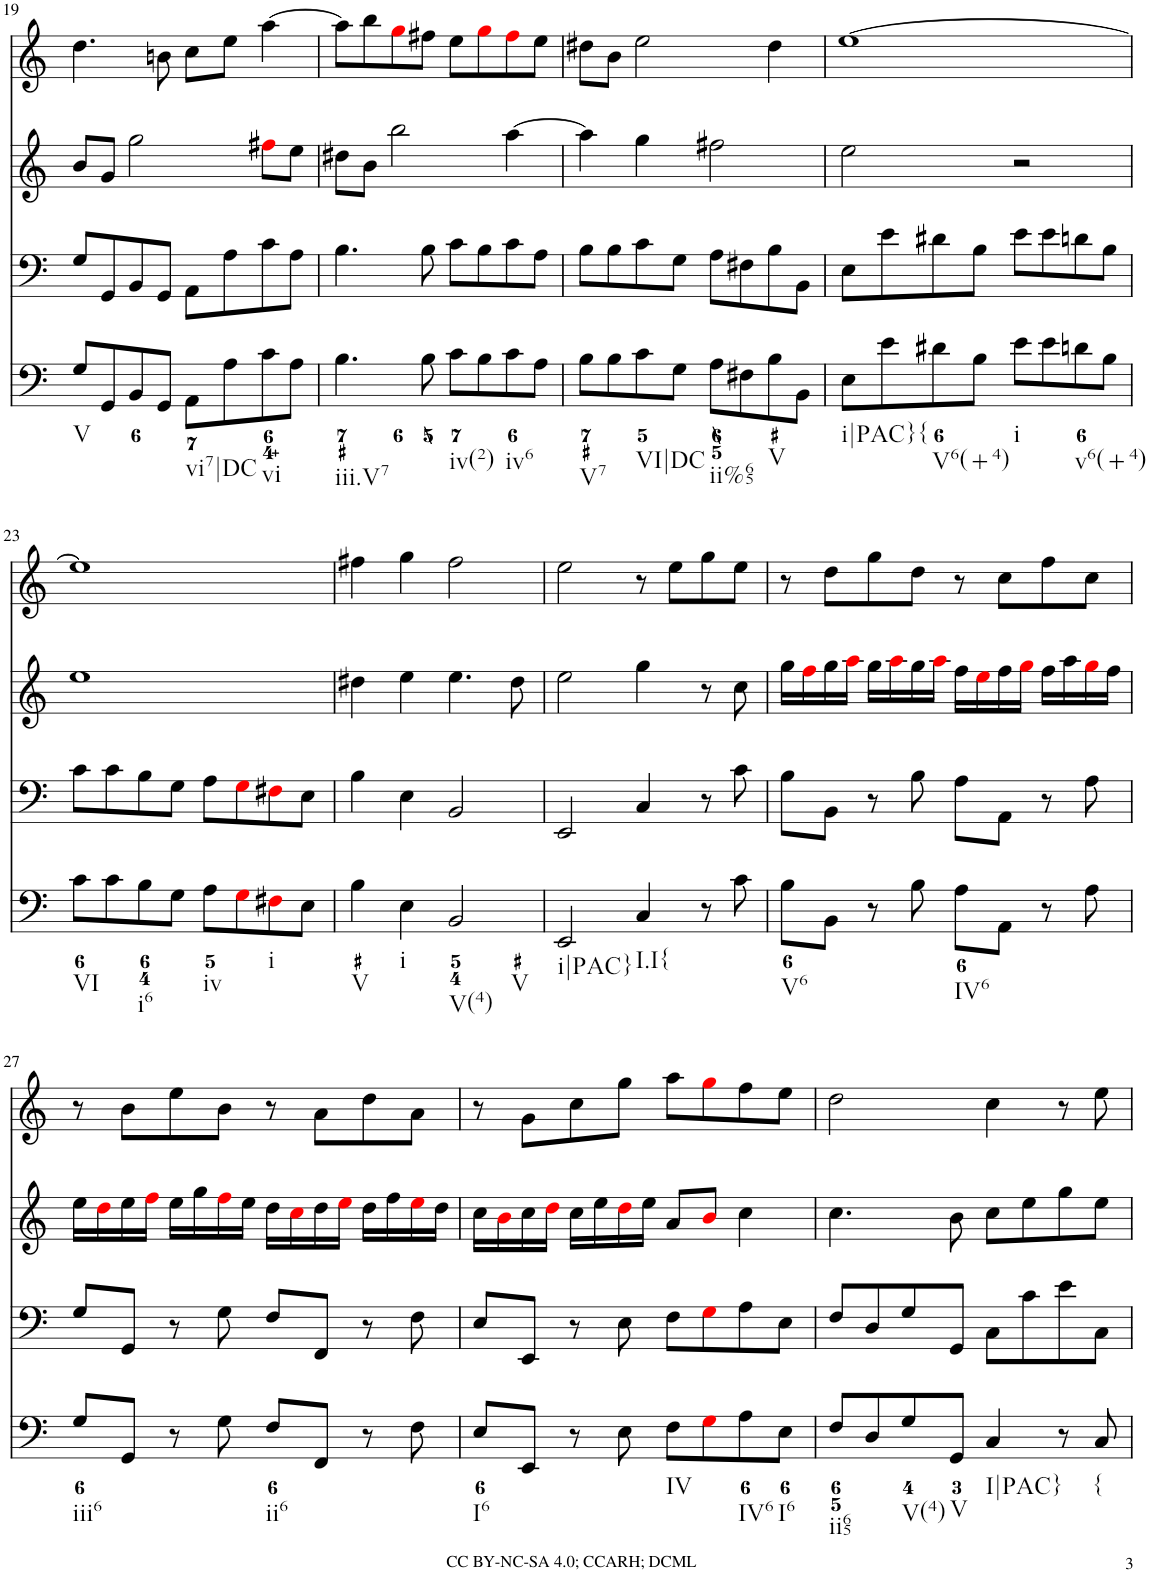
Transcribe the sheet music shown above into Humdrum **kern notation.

**kern	**kern	**kern	**kern
*part4	*part3	*part2	*part1
*staff4	*staff3	*staff2	*staff1
*I"Piano	*I"Piano	*I"Piano	*I"Piano
*I'Pno	*I'Pno	*I'Pno	*I'Pno
!!LO:PB:g=z
*clefF4	*clefF4	*clefG2	*clefG2
*k[]	*k[]	*k[]	*k[]
*M4/4	*M4/4	*M4/4	*M4/4
*met(c)	*met(c)	*met(c)	*met(c)
=19	=19	=19	=19
!LO:TX:b:t=V	!	!	!
8G/L	8G/L	8b/L	4.dd\
8GG/	8GG/	8g/J	.
8BB/	8BB/	2gg\	.
8GG/J	8GG/J	.	8bn\
!LO:TX:b:t=vi7|DC	!	!	!
8AA\L	8AA\L	.	8cc\L
8A\	8A\	.	8ee\J
!LO:TX:b:t=vi	!	!	!
8c\	8c\	8ff#Xi\L	[4aa\
8A\J	8A\J	8ee\J	.
=20	=20	=20	=20
!LO:TX:b:t=iii.V7	!	!	!
4.B\	4.B\	8dd#X\L	8aa\L]
.	.	8b\J	8bb\
.	.	2bb\	8ggi\
8B\	8B\	.	8ff#X\J
!LO:TX:b:t=iv(2)	!	!	!
8c\L	8c\L	.	8ee\L
8B\	8B\	.	8ggi\
!LO:TX:b:t=iv6	!	!	!
8c\	8c\	[4aa\	8ff#i\
8A\J	8A\J	.	8ee\J
=21	=21	=21	=21
!LO:TX:b:t=V7	!	!	!
8B\L	8B\L	4aa\]	8dd#X\L
8B\	8B\	.	8b\J
!LO:TX:b:t=VI|DC	!	!	!
8c\	8c\	4gg\	2ee\
8G\J	8G\J	.	.
!LO:TX:b:t=ii%65	!	!	!
8A\L	8A\L	2ff#X\	.
8F#X\	8F#X\	.	.
!LO:TX:b:t=V	!	!	!
8B\	8B\	.	4dd#\
8BB\J	8BB\J	.	.
=22	=22	=22	=22
!LO:TX:b:t=i|PAC}{	!	!	!
8E\L	8E\L	2ee\	[1ee
8e\	8e\	.	.
!LO:TX:b:t=V6(+4)	!	!	!
8d#X\	8d#X\	.	.
8B\J	8B\J	.	.
!LO:TX:b:t=i	!	!	!
8e\L	8e\L	2r	.
8e\	8e\	.	.
!LO:TX:b:t=v6(+4)	!	!	!
8dn\	8dn\	.	.
8B\J	8B\J	.	.
!!LO:LB:g=z
=23	=23	=23	=23
!LO:TX:b:t=VI	!	!	!
8c\L	8c\L	1ee	1ee]
8c\	8c\	.	.
!LO:TX:b:t=i6	!	!	!
8B\	8B\	.	.
8G\J	8G\J	.	.
!LO:TX:b:t=iv	!	!	!
8A\L	8A\L	.	.
8Gi\	8Gi\	.	.
!LO:TX:b:t=i	!	!	!
8F#Xi\	8F#Xi\	.	.
8E\J	8E\J	.	.
=24	=24	=24	=24
!LO:TX:b:t=V	!	!	!
4B\	4B\	4dd#X\	4ff#X\
!LO:TX:b:t=i	!	!	!
4E\	4E\	4ee\	4gg\
!LO:TX:b:t=V(4)	!	!	!
!LO:TX:b:t=V	!	!	!
2BB/	2BB/	4.ee\	2ff#\
.	.	8dd#\	.
=25	=25	=25	=25
!LO:TX:b:t=i|PAC}	!	!	!
2EE/	2EE/	2ee\	2ee\
!LO:TX:b:t=I.I{	!	!	!
4C/	4C/	4gg\	8r
.	.	.	8ee\L
8r	8r	8r	8gg\
8c\	8c\	8cc\	8ee\J
=26	=26	=26	=26
!LO:TX:b:t=V6	!	!	!
8B\L	8B\L	16gg\LL	8r
.	.	16ffi\	.
8BB\J	8BB\J	16gg\	8dd\L
.	.	16aai\JJ	.
8r	8r	16gg\LL	8gg\
.	.	16aai\	.
8B\	8B\	16gg\	8dd\J
.	.	16aai\JJ	.
!LO:TX:b:t=IV6	!	!	!
8A\L	8A\L	16ff\LL	8r
.	.	16eei\	.
8AA\J	8AA\J	16ff\	8cc\L
.	.	16ggi\JJ	.
8r	8r	16ff\LL	8ff\
.	.	16aa\	.
8A\	8A\	16ggi\	8cc\J
.	.	16ff\JJ	.
!!LO:LB:g=z
=27	=27	=27	=27
!LO:TX:b:t=iii6	!	!	!
8G/L	8G/L	16ee\LL	8r
.	.	16ddi\	.
8GG/J	8GG/J	16ee\	8b\L
.	.	16ffi\JJ	.
8r	8r	16ee\LL	8ee\
.	.	16gg\	.
8G\	8G\	16ffi\	8b\J
.	.	16ee\JJ	.
!LO:TX:b:t=ii6	!	!	!
8F/L	8F/L	16dd\LL	8r
.	.	16cci\	.
8FF/J	8FF/J	16dd\	8a\L
.	.	16eei\JJ	.
8r	8r	16dd\LL	8dd\
.	.	16ff\	.
8F\	8F\	16eei\	8a\J
.	.	16dd\JJ	.
=28	=28	=28	=28
!LO:TX:b:t=I6	!	!	!
8E/L	8E/L	16cc\LL	8r
.	.	16bi\	.
8EE/J	8EE/J	16cc\	8g\L
.	.	16ddi\JJ	.
8r	8r	16cc\LL	8cc\
.	.	16ee\	.
8E\	8E\	16ddi\	8gg\J
.	.	16ee\JJ	.
!LO:TX:b:t=IV	!	!	!
8F\L	8F\L	8a/L	8aa\L
8Gi\	8Gi\	8bi/J	8ggi\
!LO:TX:b:t=IV6	!	!	!
8A\	8A\	4cc\	8ff\
!LO:TX:b:t=I6	!	!	!
8E\J	8E\J	.	8ee\J
=29	=29	=29	=29
!LO:TX:b:t=ii65	!	!	!
8F/L	8F/L	4.cc\	2dd\
8D/	8D/	.	.
!LO:TX:b:t=V(4)	!	!	!
8G/	8G/	.	.
!LO:TX:b:t=V	!	!	!
8GG/J	8GG/J	8b\	.
!LO:TX:b:t=I|PAC}	!	!	!
4C/	8C\L	8cc\L	4cc\
.	8c\	8ee\	.
8r	8e\	8gg\	8r
!LO:TX:b:t={	!	!	!
8C/	8C\J	8ee\J	8ee\
=	=	=	=
*-	*-	*-	*-
